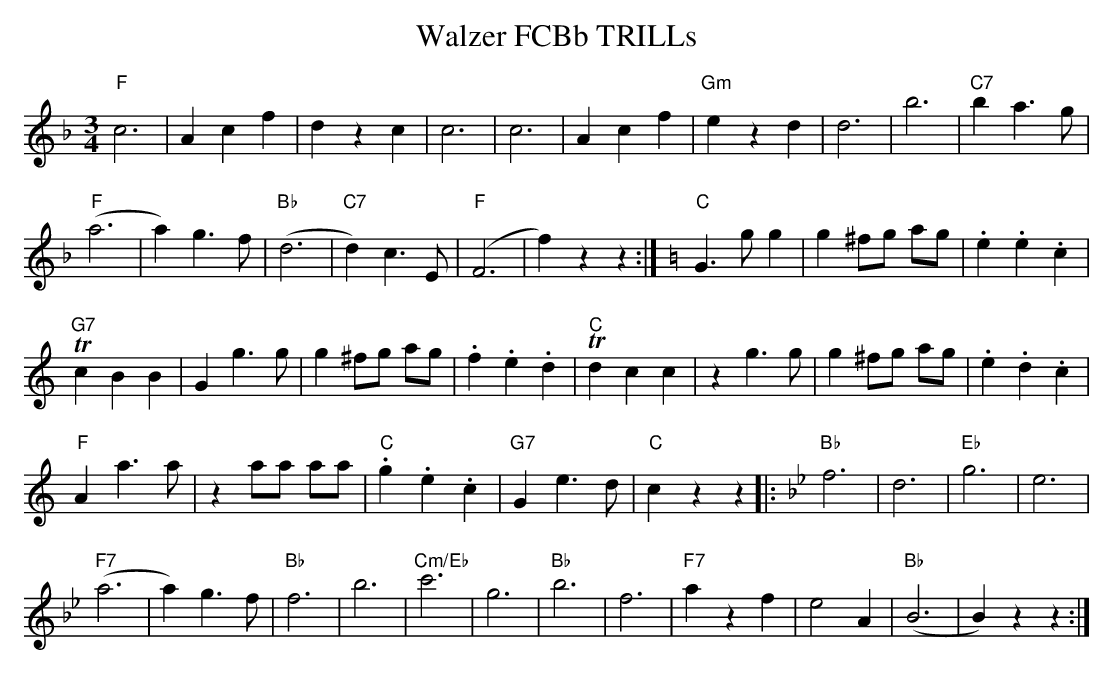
X:1
T: Walzer FCBb TRILLs
M:3/4
L:1/4
K:F
"F"c3 | Acf | dzc | c3 | c3 | Acf | "Gm"ezd | d3 | b3 | "C7"ba>g |
"F"(a3 | a) g>f | "Bb"(d3 | "C7"d) c>E | "F"(F3 | f) zz :| [K:C] "C"G>g g | g ^f/g/ a/g/ | .e.e.c |
"G7"TcBB | Gg>g | g ^f/g/ a/g/ | .f.e.d | "C"Tdcc | zg>g | g ^f/g/ a/g/ | .e.d.c |
"F"Aa>a | z a/a/ a/a/ | "C".g.e.c | "G7"Ge>d | "C"c zz [K:Bb] |: "Bb"f3 | d3 | "Eb"g3 | e3 |
"F7"(a3 | a) g>f | "Bb"f3 | b3 | "Cm/Eb"c'3 | g3 | "Bb"b3 | f3 | "F7"azf | e2 A | "Bb"(B3 | B) zz :|
